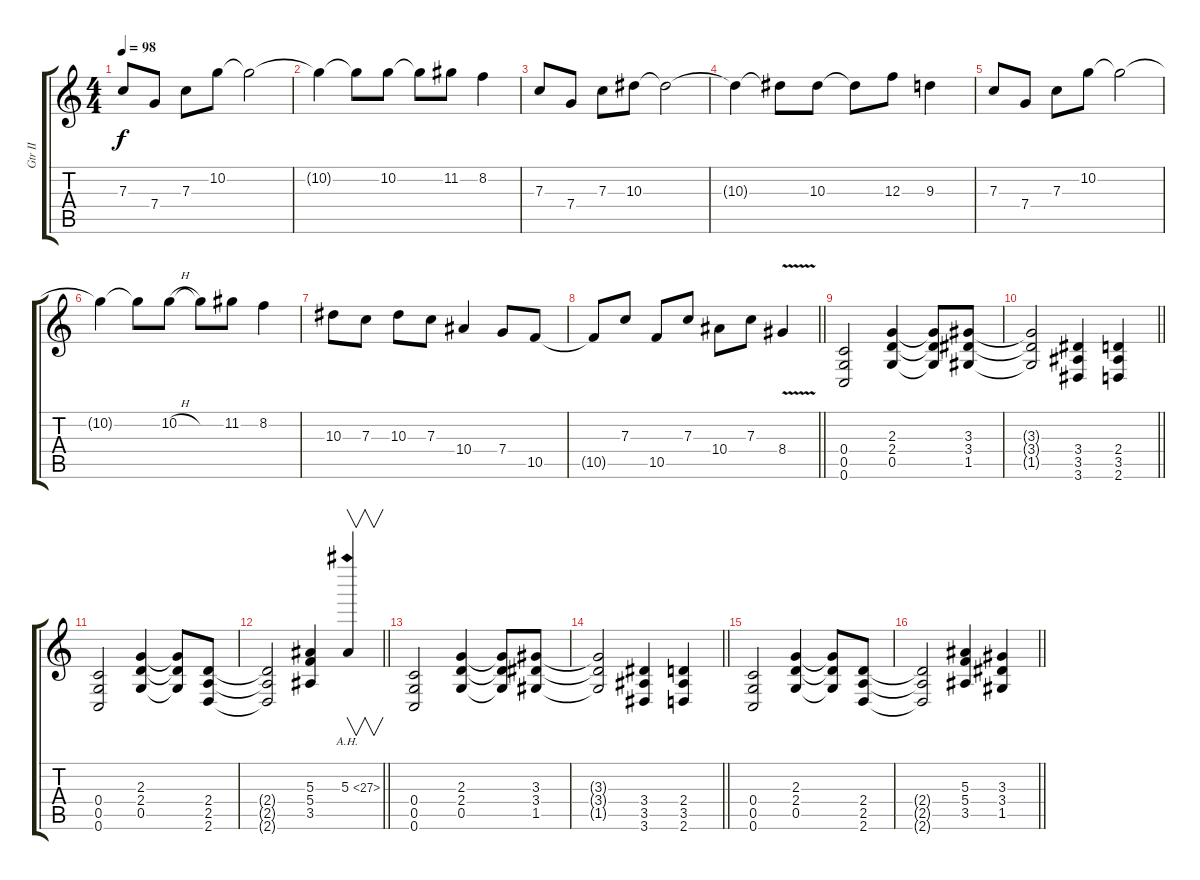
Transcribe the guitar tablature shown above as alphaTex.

\track ("Gtr II" "Gtr II") {instrument distortionguitar}
\staff {score tabs}
\tuning (D4 A3 F3 C3 G2 C2) {hide}
\ts (4 4)
\tempo 98
\clef g2
\ks c
7.3.8{dy f instrument distortionguitar} 7.4.8 7.3.8 10.2.8 10.2{t}.2 |
10.2{t}.4 10.2{t}.8 10.2.8 10.2{t}.8 11.2.8 8.2.4 |
7.3.8 7.4.8 7.3.8 10.3.8 10.3{t}.2 |
10.3{t}.4 10.3{t}.8 10.3.8 10.3{t}.8 12.3.8 9.3.4 |
7.3.8 7.4.8 7.3.8 10.2.8 10.2{t}.2 |
10.2{t}.4 10.2{t}.8 10.2{h}.8 10.2{t}.8 11.2.8 8.2.4 |
10.3.8 7.3.8 10.3.8 7.3.8 10.4.4 7.4.8 10.5.8 |
\barLineRight lightlight
10.5{t}.8 7.3.8 10.5.8 7.3.8 10.4.8 7.3.8 8.4{v}.4 |
(0.4 0.5 0.6).2 (2.3 2.4 0.5).4 (2.3{t} 2.4{t} 0.5{t}).8 (3.3 3.4 1.5).8 |
\barLineRight lightlight
(3.3{t} 3.4{t} 1.5{t}).2 (3.4 3.5 3.6).4 (2.4 3.5 2.6).4 |
(0.4 0.5 0.6).2 (2.3 2.4 0.5).4 (2.3{t} 2.4{t} 0.5{t}).8 (2.4 2.5 2.6).8 |
\barLineRight lightlight
(2.4{t} 2.5{t} 2.6{t}).2 (5.3 5.4 3.5).4 5.3{ah 22}.4{v} |
(0.4 0.5 0.6).2 (2.3 2.4 0.5).4 (2.3{t} 2.4{t} 0.5{t}).8 (3.3 3.4 1.5).8 |
\barLineRight lightlight
(3.3{t} 3.4{t} 1.5{t}).2 (3.4 3.5 3.6).4 (2.4 3.5 2.6).4 |
(0.4 0.5 0.6).2 (2.3 2.4 0.5).4 (2.3{t} 2.4{t} 0.5{t}).8 (2.4 2.5 2.6).8 |
\barLineRight lightlight
(2.4{t} 2.5{t} 2.6{t}).2 (5.3 5.4 3.5).4 (3.3 3.4 1.5).4
